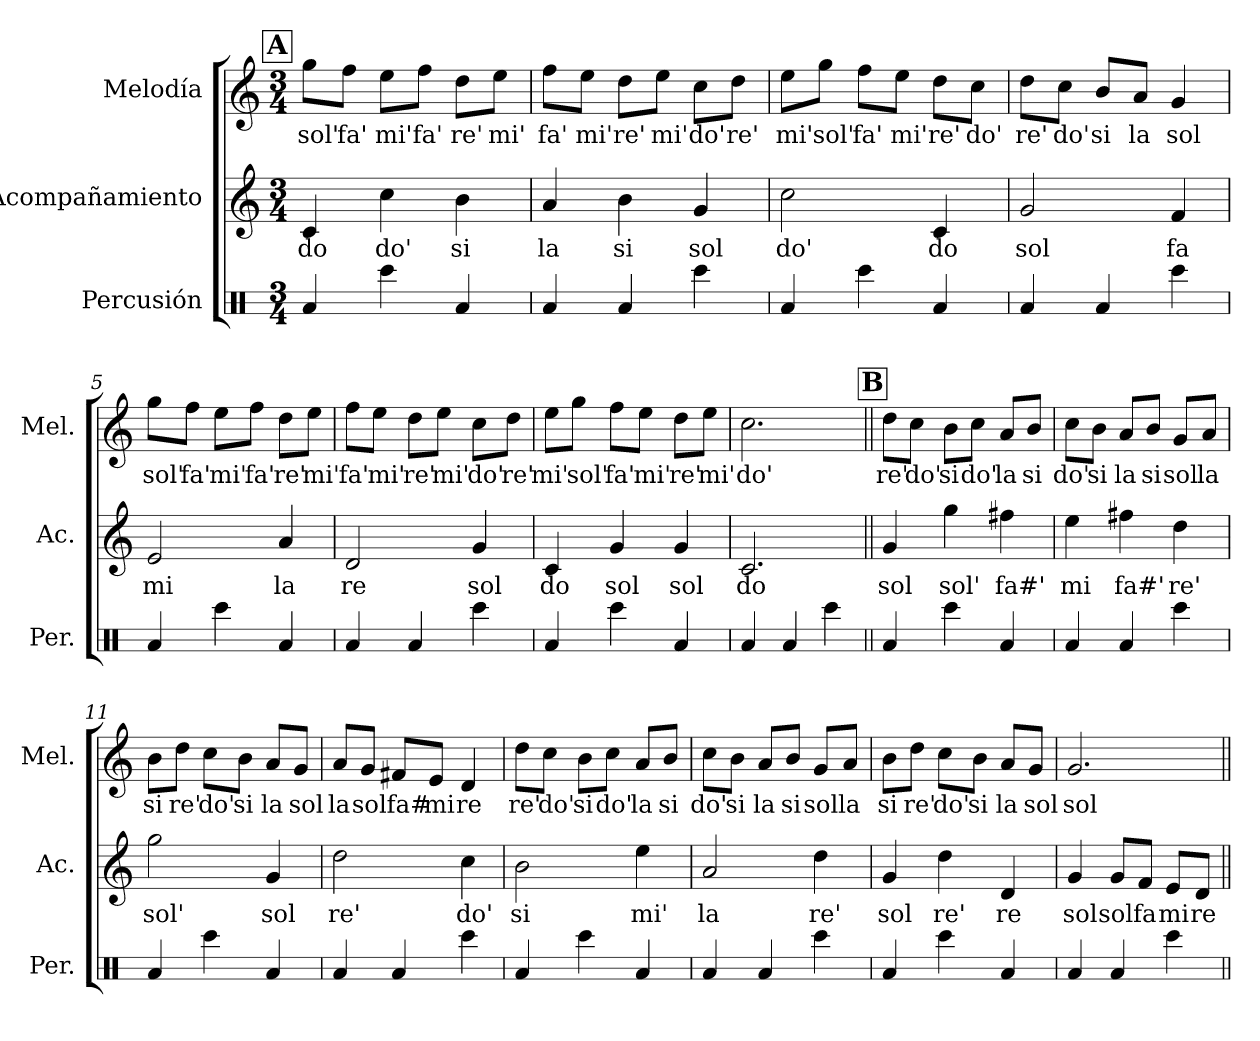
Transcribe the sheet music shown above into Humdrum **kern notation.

**kern	**kern	**text	**kern	**text
*part3	*part2	*part2	*part1	*part1
*staff3	*staff2	*staff2	*staff1	*staff1
*I"Percusión	*I"Acompañamiento	*	*I"Melodía	*
*I'Per.	*I'Ac.	*	*I'Mel.	*
*stria3	*	*	*	*
*clefX	*clefG2	*	*clefG2	*
*k[]	*k[]	*	*k[]	*
*C:	*C:	*	*C:	*
*M3/4	*M3/4	*	*M3/4	*
!!LO:REH:place=s1:a:t=A
=1	=1	=1	=1	=1
4Rf/	4c/	do	8gg\L	sol'
.	.	.	8ff\J	fa'
4Rff\	4cc\	do'	8ee\L	mi'
.	.	.	8ff\J	fa'
4Rf/	4b\	si	8dd\L	re'
.	.	.	8ee\J	mi'
=2	=2	=2	=2	=2
4Rf/	4a/	la	8ff\L	fa'
.	.	.	8ee\J	mi'
4Rf/	4b\	si	8dd\L	re'
.	.	.	8ee\J	mi'
4Rff\	4g/	sol	8cc\L	do'
.	.	.	8dd\J	re'
=3	=3	=3	=3	=3
4Rf/	2cc\	do'	8ee\L	mi'
.	.	.	8gg\J	sol'
4Rff\	.	.	8ff\L	fa'
.	.	.	8ee\J	mi'
4Rf/	4c/	do	8dd\L	re'
.	.	.	8cc\J	do'
=4	=4	=4	=4	=4
4Rf/	2g/	sol	8dd\L	re'
.	.	.	8cc\J	do'
4Rf/	.	.	8b/L	si
.	.	.	8a/J	la
4Rff\	4f/	fa	4g/	sol
!!LO:LB:g=z
=5	=5	=5	=5	=5
4Rf/	2e/	mi	8gg\L	sol'
.	.	.	8ff\J	fa'
4Rff\	.	.	8ee\L	mi'
.	.	.	8ff\J	fa'
4Rf/	4a/	la	8dd\L	re'
.	.	.	8ee\J	mi'
=6	=6	=6	=6	=6
4Rf/	2d/	re	8ff\L	fa'
.	.	.	8ee\J	mi'
4Rf/	.	.	8dd\L	re'
.	.	.	8ee\J	mi'
4Rff\	4g/	sol	8cc\L	do'
.	.	.	8dd\J	re'
=7	=7	=7	=7	=7
4Rf/	4c/	do	8ee\L	mi'
.	.	.	8gg\J	sol'
4Rff\	4g/	sol	8ff\L	fa'
.	.	.	8ee\J	mi'
4Rf/	4g/	sol	8dd\L	re'
.	.	.	8ee\J	mi'
=8	=8	=8	=8	=8
4Rf/	2.c/	do	2.cc\	do'
4Rf/	.	.	.	.
4Rff\	.	.	.	.
!!LO:LB:g=z
!!LO:REH:place=s1:a:t=B
=9||	=9||	=9||	=9||	=9||
4Rf/	4g/	sol	8dd\L	re'
.	.	.	8cc\J	do'
4Rff\	4gg\	sol'	8b\L	si
.	.	.	8cc\J	do'
4Rf/	4ff#X\	fa#'	8a/L	la
.	.	.	8b/J	si
=10	=10	=10	=10	=10
4Rf/	4ee\	mi	8cc\L	do'
.	.	.	8b\J	si
4Rf/	4ff#X\	fa#'	8a/L	la
.	.	.	8b/J	si
4Rff\	4dd\	re'	8g/L	sol
.	.	.	8a/J	la
=11	=11	=11	=11	=11
4Rf/	2gg\	sol'	8b\L	si
.	.	.	8dd\J	re'
4Rff\	.	.	8cc\L	do'
.	.	.	8b\J	si
4Rf/	4g/	sol	8a/L	la
.	.	.	8g/J	sol
=12	=12	=12	=12	=12
4Rf/	2dd\	re'	8a/L	la
.	.	.	8g/J	sol
4Rf/	.	.	8f#X/L	fa#
.	.	.	8e/J	mi
4Rff\	4cc\	do'	4d/	re
!!LO:LB:g=z
=13	=13	=13	=13	=13
4Rf/	2b\	si	8dd\L	re'
.	.	.	8cc\J	do'
4Rff\	.	.	8b\L	si
.	.	.	8cc\J	do'
4Rf/	4ee\	mi'	8a/L	la
.	.	.	8b/J	si
=14	=14	=14	=14	=14
4Rf/	2a/	la	8cc\L	do'
.	.	.	8b\J	si
4Rf/	.	.	8a/L	la
.	.	.	8b/J	si
4Rff\	4dd\	re'	8g/L	sol
.	.	.	8a/J	la
=15	=15	=15	=15	=15
4Rf/	4g/	sol	8b\L	si
.	.	.	8dd\J	re'
4Rff\	4dd\	re'	8cc\L	do'
.	.	.	8b\J	si
4Rf/	4d/	re	8a/L	la
.	.	.	8g/J	sol
=16	=16	=16	=16	=16
4Rf/	4g/	sol	2.g/	sol
4Rf/	8g/L	sol	.	.
.	8f/J	fa	.	.
4Rff\	8e/L	mi	.	.
.	8d/J	re	.	.
=||	=||	=||	=||	=||
*-	*-	*-	*-	*-
